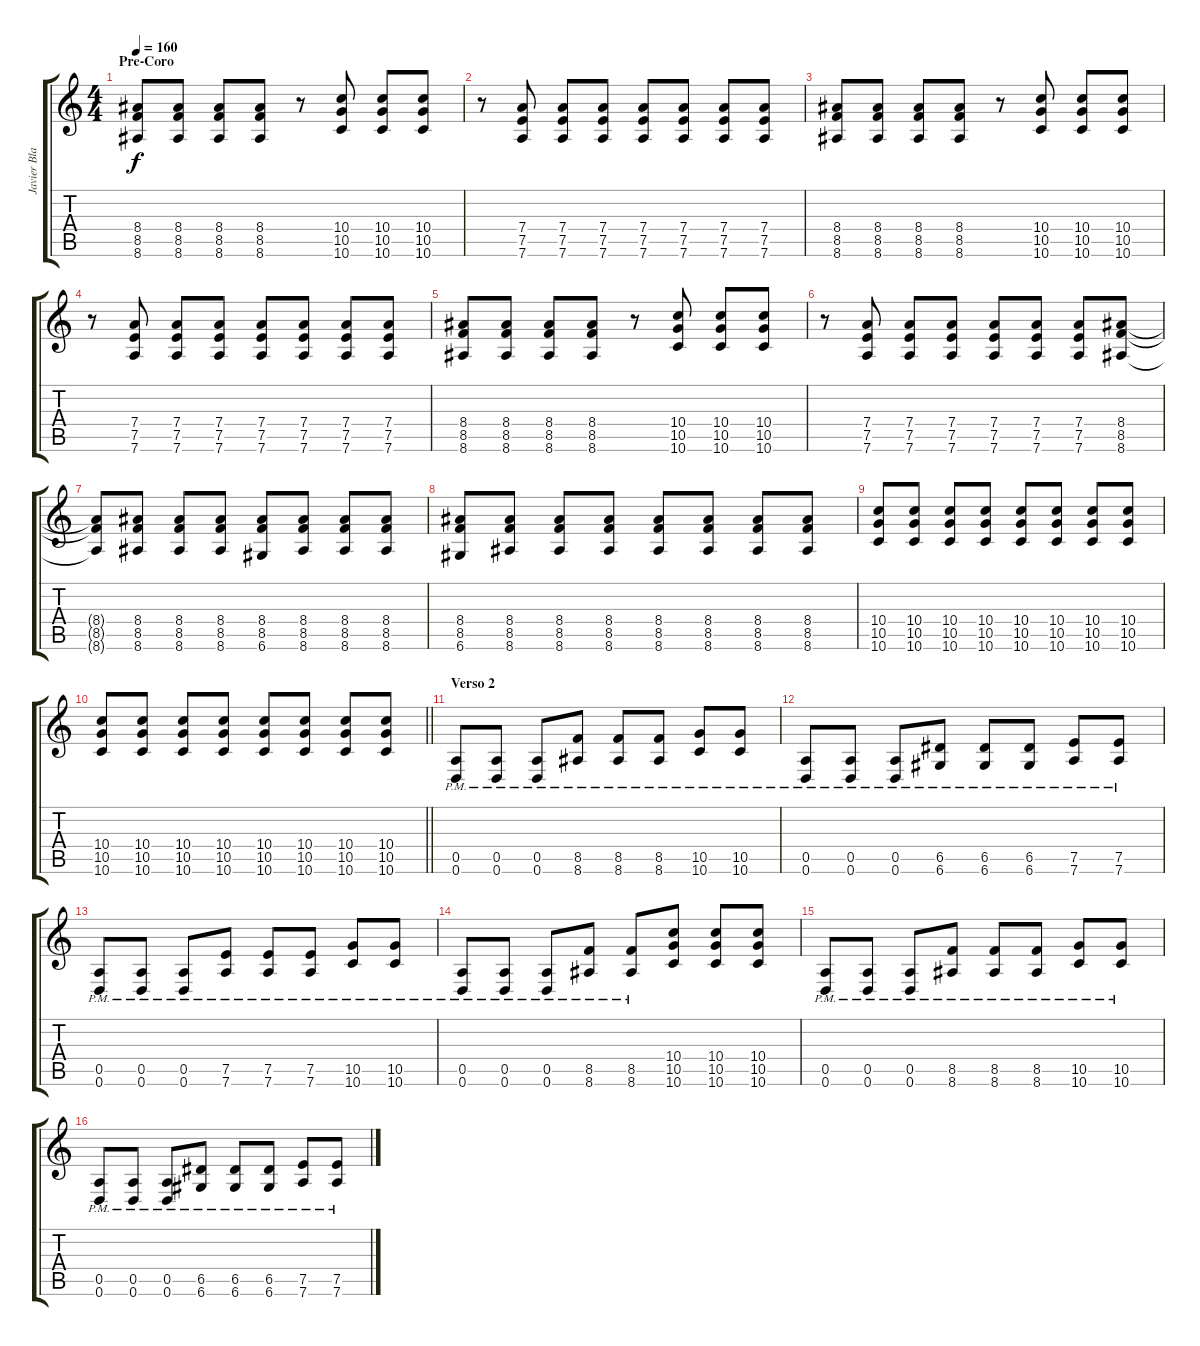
\track ("Javier Blake" "Javier Bla") {instrument distortionguitar}
\staff {score tabs}
\tuning (E4 B3 G3 D3 A2 D2) {hide}
\ts (4 4)
\section ("" "Pre-Coro")
\tempo 160
\clef g2
\ks c
(8.4 8.5 8.6).8{dy f} (8.4 8.5 8.6).8 (8.4 8.5 8.6).8 (8.4 8.5 8.6).8 r.8 (10.4 10.5 10.6).8 (10.4 10.5 10.6).8 (10.4 10.5 10.6).8 |
r.8 (7.4 7.5 7.6).8 (7.4 7.5 7.6).8 (7.4 7.5 7.6).8 (7.4 7.5 7.6).8 (7.4 7.5 7.6).8 (7.4 7.5 7.6).8 (7.4 7.5 7.6).8 |
(8.4 8.5 8.6).8 (8.4 8.5 8.6).8 (8.4 8.5 8.6).8 (8.4 8.5 8.6).8 r.8 (10.4 10.5 10.6).8 (10.4 10.5 10.6).8 (10.4 10.5 10.6).8 |
r.8 (7.4 7.5 7.6).8 (7.4 7.5 7.6).8 (7.4 7.5 7.6).8 (7.4 7.5 7.6).8 (7.4 7.5 7.6).8 (7.4 7.5 7.6).8 (7.4 7.5 7.6).8 |
(8.4 8.5 8.6).8 (8.4 8.5 8.6).8 (8.4 8.5 8.6).8 (8.4 8.5 8.6).8 r.8 (10.4 10.5 10.6).8 (10.4 10.5 10.6).8 (10.4 10.5 10.6).8 |
r.8 (7.4 7.5 7.6).8 (7.4 7.5 7.6).8 (7.4 7.5 7.6).8 (7.4 7.5 7.6).8 (7.4 7.5 7.6).8 (7.4 7.5 7.6).8 (8.4 8.5 8.6).8 |
(8.4{t} 8.5{t} 8.6{t}).8 (8.4 8.5 8.6).8 (8.4 8.5 8.6).8 (8.4 8.5 8.6).8 (8.4 8.5 6.6).8 (8.4 8.5 8.6).8 (8.4 8.5 8.6).8 (8.4 8.5 8.6).8 |
(8.4 8.5 6.6).8 (8.4 8.5 8.6).8 (8.4 8.5 8.6).8 (8.4 8.5 8.6).8 (8.4 8.5 8.6).8 (8.4 8.5 8.6).8 (8.4 8.5 8.6).8 (8.4 8.5 8.6).8 |
(10.4 10.5 10.6).8 (10.4 10.5 10.6).8 (10.4 10.5 10.6).8 (10.4 10.5 10.6).8 (10.4 10.5 10.6).8 (10.4 10.5 10.6).8 (10.4 10.5 10.6).8 (10.4 10.5 10.6).8 |
\barLineRight lightlight
(10.4 10.5 10.6).8 (10.4 10.5 10.6).8 (10.4 10.5 10.6).8 (10.4 10.5 10.6).8 (10.4 10.5 10.6).8 (10.4 10.5 10.6).8 (10.4 10.5 10.6).8 (10.4 10.5 10.6).8 |
\section ("" "Verso 2")
(0.5{pm} 0.6{pm}).8 (0.5{pm} 0.6{pm}).8 (0.5{pm} 0.6{pm}).8 (8.5{pm} 8.6{pm}).8 (8.5{pm} 8.6{pm}).8 (8.5{pm} 8.6{pm}).8 (10.5{pm} 10.6{pm}).8 (10.5{pm} 10.6{pm}).8 |
(0.5{pm} 0.6{pm}).8 (0.5{pm} 0.6{pm}).8 (0.5{pm} 0.6{pm}).8 (6.5{pm} 6.6{pm}).8 (6.5{pm} 6.6{pm}).8 (6.5{pm} 6.6{pm}).8 (7.5{pm} 7.6{pm}).8 (7.5{pm} 7.6{pm}).8 |
(0.5{pm} 0.6{pm}).8 (0.5{pm} 0.6{pm}).8 (0.5{pm} 0.6{pm}).8 (7.5{pm} 7.6{pm}).8 (7.5{pm} 7.6{pm}).8 (7.5{pm} 7.6{pm}).8 (10.5{pm} 10.6{pm}).8 (10.5{pm} 10.6{pm}).8 |
(0.5{pm} 0.6{pm}).8 (0.5{pm} 0.6{pm}).8 (0.5{pm} 0.6{pm}).8 (8.5{pm} 8.6{pm}).8 (8.5{pm} 8.6{pm}).8 (10.4 10.5 10.6).8 (10.4 10.5 10.6).8 (10.4 10.5 10.6).8 |
(0.5{pm} 0.6{pm}).8 (0.5{pm} 0.6{pm}).8 (0.5{pm} 0.6{pm}).8 (8.5{pm} 8.6{pm}).8 (8.5{pm} 8.6{pm}).8 (8.5{pm} 8.6{pm}).8 (10.5{pm} 10.6{pm}).8 (10.5{pm} 10.6{pm}).8 |
(0.5{pm} 0.6{pm}).8 (0.5{pm} 0.6{pm}).8 (0.5{pm} 0.6{pm}).8 (6.5{pm} 6.6{pm}).8 (6.5{pm} 6.6{pm}).8 (6.5{pm} 6.6{pm}).8 (7.5{pm} 7.6{pm}).8 (7.5{pm} 7.6{pm}).8
